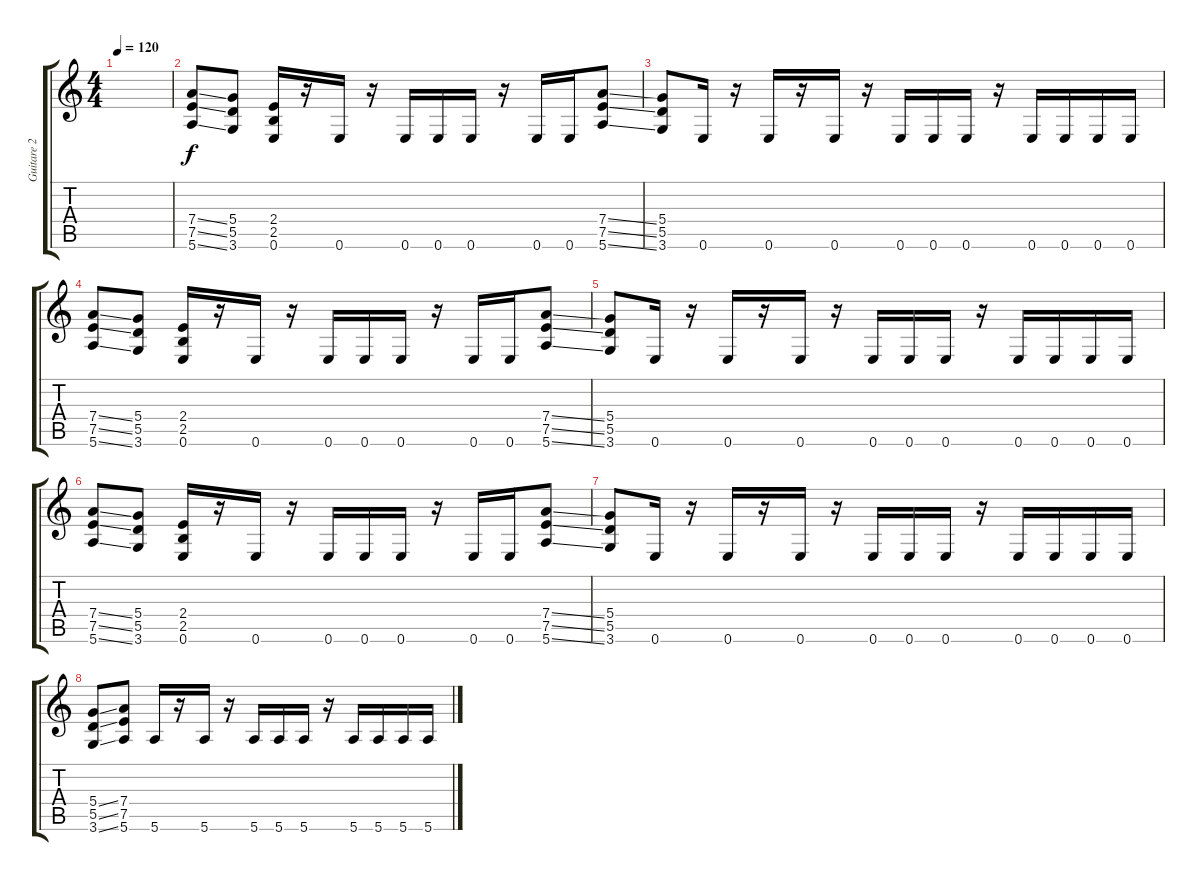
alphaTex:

\track ("Guitare 2" "Guitare 2") {instrument distortionguitar}
\staff {score tabs}
\tuning (E4 B3 G3 D3 A2 E2) {hide}
\ts (4 4)
\tempo 120
\clef g2
\ks c
|
(7.4{ss} 7.5{ss} 5.6{ss}).8 (5.4 5.5 3.6).8 (2.4 2.5 0.6).16 r.16 0.6.16 r.16 0.6.16 0.6.16 0.6.16 r.16 0.6.16 0.6.16 (7.4{ss} 7.5{ss} 5.6{ss}).8 |
(5.4 5.5 3.6).8 0.6.16 r.16 0.6.16 r.16 0.6.16 r.16 0.6.16 0.6.16 0.6.16 r.16 0.6.16 0.6.16 0.6.16 0.6.16 |
(7.4{ss} 7.5{ss} 5.6{ss}).8 (5.4 5.5 3.6).8 (2.4 2.5 0.6).16 r.16 0.6.16 r.16 0.6.16 0.6.16 0.6.16 r.16 0.6.16 0.6.16 (7.4{ss} 7.5{ss} 5.6{ss}).8 |
(5.4 5.5 3.6).8 0.6.16 r.16 0.6.16 r.16 0.6.16 r.16 0.6.16 0.6.16 0.6.16 r.16 0.6.16 0.6.16 0.6.16 0.6.16 |
(7.4{ss} 7.5{ss} 5.6{ss}).8 (5.4 5.5 3.6).8 (2.4 2.5 0.6).16 r.16 0.6.16 r.16 0.6.16 0.6.16 0.6.16 r.16 0.6.16 0.6.16 (7.4{ss} 7.5{ss} 5.6{ss}).8 |
(5.4 5.5 3.6).8 0.6.16 r.16 0.6.16 r.16 0.6.16 r.16 0.6.16 0.6.16 0.6.16 r.16 0.6.16 0.6.16 0.6.16 0.6.16 |
(5.4{ss} 5.5{ss} 3.6{ss}).8 (7.4 7.5 5.6).8 5.6.16 r.16 5.6.16 r.16 5.6.16 5.6.16 5.6.16 r.16 5.6.16 5.6.16 5.6.16 5.6.16
